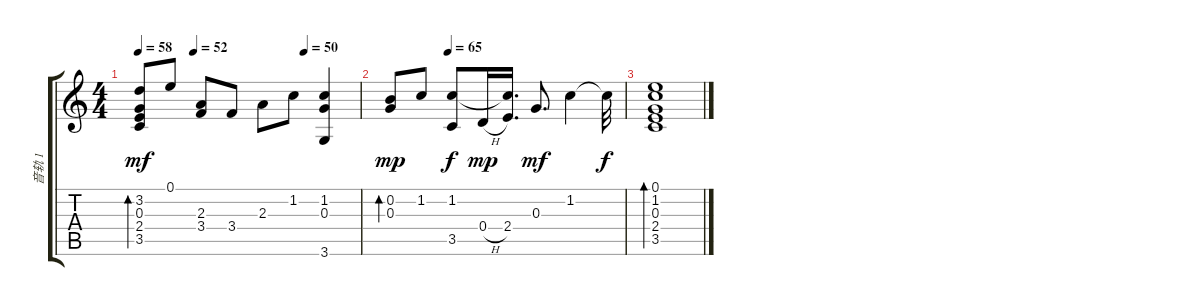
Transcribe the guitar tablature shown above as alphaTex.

\track ("音轨 1" "音轨 1") {instrument acousticguitarsteel}
\staff {score tabs}
\tuning (E4 B3 G3 D3 A2 E2) {hide}
\ts (4 4)
\tempo 58
\tempo (52 0.25)
\tempo (50 0.75)
\clef g2
\ks c
(3.2 0.3 2.4{t} 3.5{t}).8{bd 480 dy mf} 0.1.8 (2.3 3.4).8 3.4.8 2.3.8 1.2.8 (1.2 0.3 3.6).4 |
\tempo (65 0.25)
(0.2 0.3).8{bd 480 dy mp} 1.2.8 (1.2 3.5).8{dy f} 0.4{h}.16{dy mp} (1.2{t} 2.4).16{d} 0.3.8{d dy mf} 1.2.4 1.2{t}.32{dy f} |
(0.1 1.2 0.3 2.4 3.5).1{bd 240}
